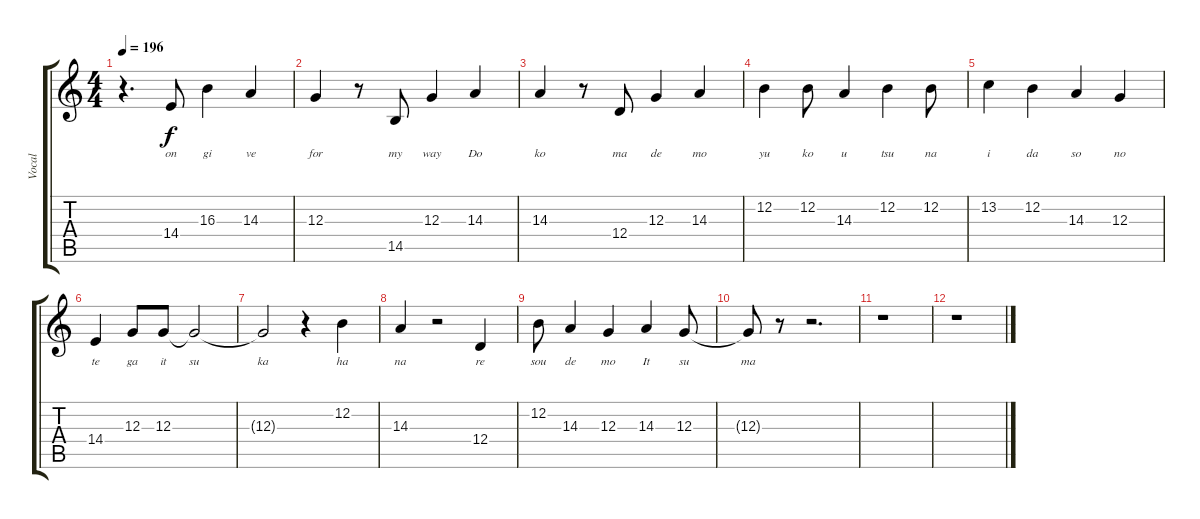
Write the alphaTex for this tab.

\track ("Vocal" "Vocal") {instrument clarinet}
\staff {score tabs}
\tuning (E4 B3 G3 D3 A2 E2) {hide}
\ts (4 4)
\tempo 196
\clef g2
\ks c
r.4{d dy f} 14.4.8{lyrics (0 "on") lyrics (1 "") lyrics (2 "") lyrics (3 "") lyrics (4 "")} 16.3.4{lyrics (0 "gi") lyrics (1 "") lyrics (2 "") lyrics (3 "") lyrics (4 "")} 14.3.4{lyrics (0 "ve") lyrics (1 "") lyrics (2 "") lyrics (3 "") lyrics (4 "")} |
12.3.4{lyrics (0 "for") lyrics (1 "") lyrics (2 "") lyrics (3 "") lyrics (4 "")} r.8 14.5.8{lyrics (0 "my") lyrics (1 "") lyrics (2 "") lyrics (3 "") lyrics (4 "")} 12.3.4{lyrics (0 "way") lyrics (1 "") lyrics (2 "") lyrics (3 "") lyrics (4 "")} 14.3.4{lyrics (0 "Do") lyrics (1 "") lyrics (2 "") lyrics (3 "") lyrics (4 "")} |
14.3.4{lyrics (0 "ko") lyrics (1 "") lyrics (2 "") lyrics (3 "") lyrics (4 "")} r.8 12.4.8{lyrics (0 "ma") lyrics (1 "") lyrics (2 "") lyrics (3 "") lyrics (4 "")} 12.3.4{lyrics (0 "de") lyrics (1 "") lyrics (2 "") lyrics (3 "") lyrics (4 "")} 14.3.4{lyrics (0 "mo") lyrics (1 "") lyrics (2 "") lyrics (3 "") lyrics (4 "")} |
12.2.4{lyrics (0 "yu") lyrics (1 "") lyrics (2 "") lyrics (3 "") lyrics (4 "")} 12.2.8{lyrics (0 "ko") lyrics (1 "") lyrics (2 "") lyrics (3 "") lyrics (4 "")} 14.3.4{lyrics (0 "u") lyrics (1 "") lyrics (2 "") lyrics (3 "") lyrics (4 "")} 12.2.4{lyrics (0 "tsu") lyrics (1 "") lyrics (2 "") lyrics (3 "") lyrics (4 "")} 12.2.8{lyrics (0 "na") lyrics (1 "") lyrics (2 "") lyrics (3 "") lyrics (4 "")} |
13.2.4{lyrics (0 "i") lyrics (1 "") lyrics (2 "") lyrics (3 "") lyrics (4 "")} 12.2.4{lyrics (0 "da") lyrics (1 "") lyrics (2 "") lyrics (3 "") lyrics (4 "")} 14.3.4{lyrics (0 "so") lyrics (1 "") lyrics (2 "") lyrics (3 "") lyrics (4 "")} 12.3.4{lyrics (0 "no") lyrics (1 "") lyrics (2 "") lyrics (3 "") lyrics (4 "")} |
14.4.4{lyrics (0 "te") lyrics (1 "") lyrics (2 "") lyrics (3 "") lyrics (4 "")} 12.3.8{lyrics (0 "ga") lyrics (1 "") lyrics (2 "") lyrics (3 "") lyrics (4 "")} 12.3.8{lyrics (0 "it") lyrics (1 "") lyrics (2 "") lyrics (3 "") lyrics (4 "")} 12.3{t}.2{lyrics (0 "su") lyrics (1 "") lyrics (2 "") lyrics (3 "") lyrics (4 "")} |
12.3{t}.2{lyrics (0 "ka") lyrics (1 "") lyrics (2 "") lyrics (3 "") lyrics (4 "")} r.4 12.2.4{lyrics (0 "ha") lyrics (1 "") lyrics (2 "") lyrics (3 "") lyrics (4 "")} |
14.3.4{lyrics (0 "na") lyrics (1 "") lyrics (2 "") lyrics (3 "") lyrics (4 "")} r.2 12.4.4{lyrics (0 "re") lyrics (1 "") lyrics (2 "") lyrics (3 "") lyrics (4 "")} |
12.2.8{lyrics (0 "sou") lyrics (1 "") lyrics (2 "") lyrics (3 "") lyrics (4 "")} 14.3.4{lyrics (0 "de") lyrics (1 "") lyrics (2 "") lyrics (3 "") lyrics (4 "")} 12.3.4{lyrics (0 "mo") lyrics (1 "") lyrics (2 "") lyrics (3 "") lyrics (4 "")} 14.3.4{lyrics (0 "It") lyrics (1 "") lyrics (2 "") lyrics (3 "") lyrics (4 "")} 12.3.8{lyrics (0 "su") lyrics (1 "") lyrics (2 "") lyrics (3 "") lyrics (4 "")} |
12.3{t}.8{lyrics (0 "ma") lyrics (1 "") lyrics (2 "") lyrics (3 "") lyrics (4 "")} r.8 r.2{d} |
r.1 |
r.1
